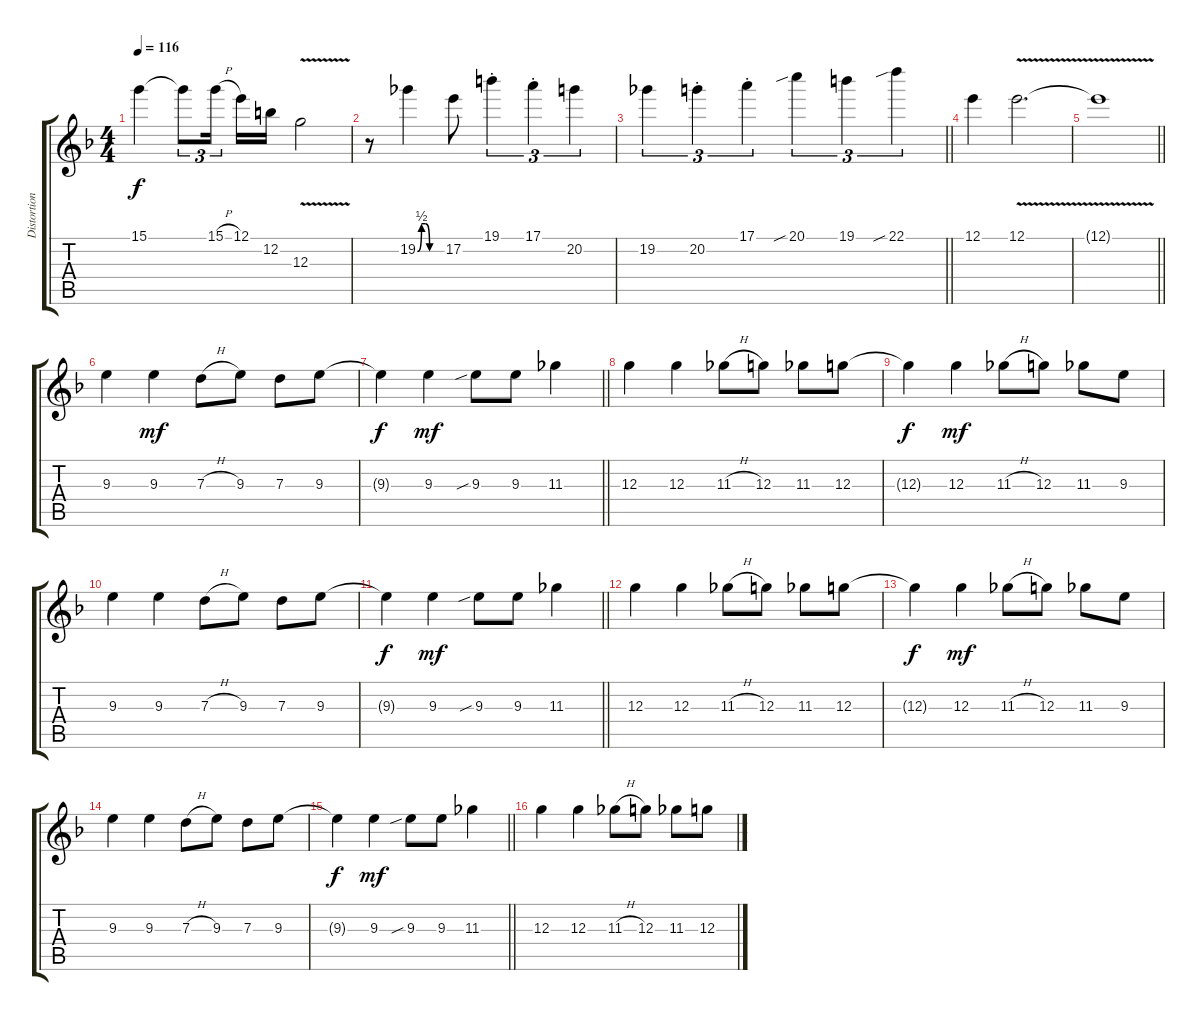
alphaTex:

\track ("Distortion" "Distortion") {instrument overdrivenguitar}
\staff {score tabs}
\tuning (E4 B3 G3 D3 A2 E2) {hide}
\ts (4 4)
\tempo 116
\clef g2
\ks dminor
15.1{t}.4{dy f} 15.1{t}.8{tu (3 2)} 15.1{h}.16{tu (3 2) beam splitsecondary} 12.1.16 12.2.16 12.3{v}.2 |
r.8 19.2{be (custom 0 0 10 2 20 2 30 0 60 0)}.4 17.2.8 19.1{st}.4{tu (3 2)} 17.1{st}.4{tu (3 2)} 20.2.4{tu (3 2)} |
\barLineRight lightlight
19.2.4{tu (3 2)} 20.2{st}.4{tu (3 2)} 17.1{st}.4{tu (3 2)} 20.1{sib}.4{tu (3 2)} 19.1.4{tu (3 2)} 22.1{sib}.4{tu (3 2)} |
12.1.4{volume 0} 12.1{v}.2{d} |
\barLineRight lightlight
12.1{t}.1 |
9.3.4{volume 14} 9.3.4{dy mf} 7.3{h}.8 9.3.8 7.3.8 9.3.8 |
\barLineRight lightlight
9.3{t}.4{dy f} 9.3.4{dy mf} 9.3{sib}.8 9.3.8 11.3.4 |
12.3.4{volume 14} 12.3.4 11.3{h}.8 12.3.8 11.3.8 12.3.8 |
12.3{t}.4{dy f} 12.3.4{dy mf} 11.3{h}.8 12.3.8 11.3.8 9.3.8 |
9.3.4 9.3.4 7.3{h}.8 9.3.8 7.3.8 9.3.8 |
\barLineRight lightlight
9.3{t}.4{dy f} 9.3.4{dy mf} 9.3{sib}.8 9.3.8 11.3.4 |
12.3.4{volume 14} 12.3.4 11.3{h}.8 12.3.8 11.3.8 12.3.8 |
12.3{t}.4{dy f} 12.3.4{dy mf} 11.3{h}.8 12.3.8 11.3.8 9.3.8 |
9.3.4 9.3.4 7.3{h}.8 9.3.8 7.3.8 9.3.8 |
\barLineRight lightlight
9.3{t}.4{dy f} 9.3.4{dy mf} 9.3{sib}.8 9.3.8 11.3.4 |
12.3.4{volume 14} 12.3.4 11.3{h}.8 12.3.8 11.3.8 12.3.8
